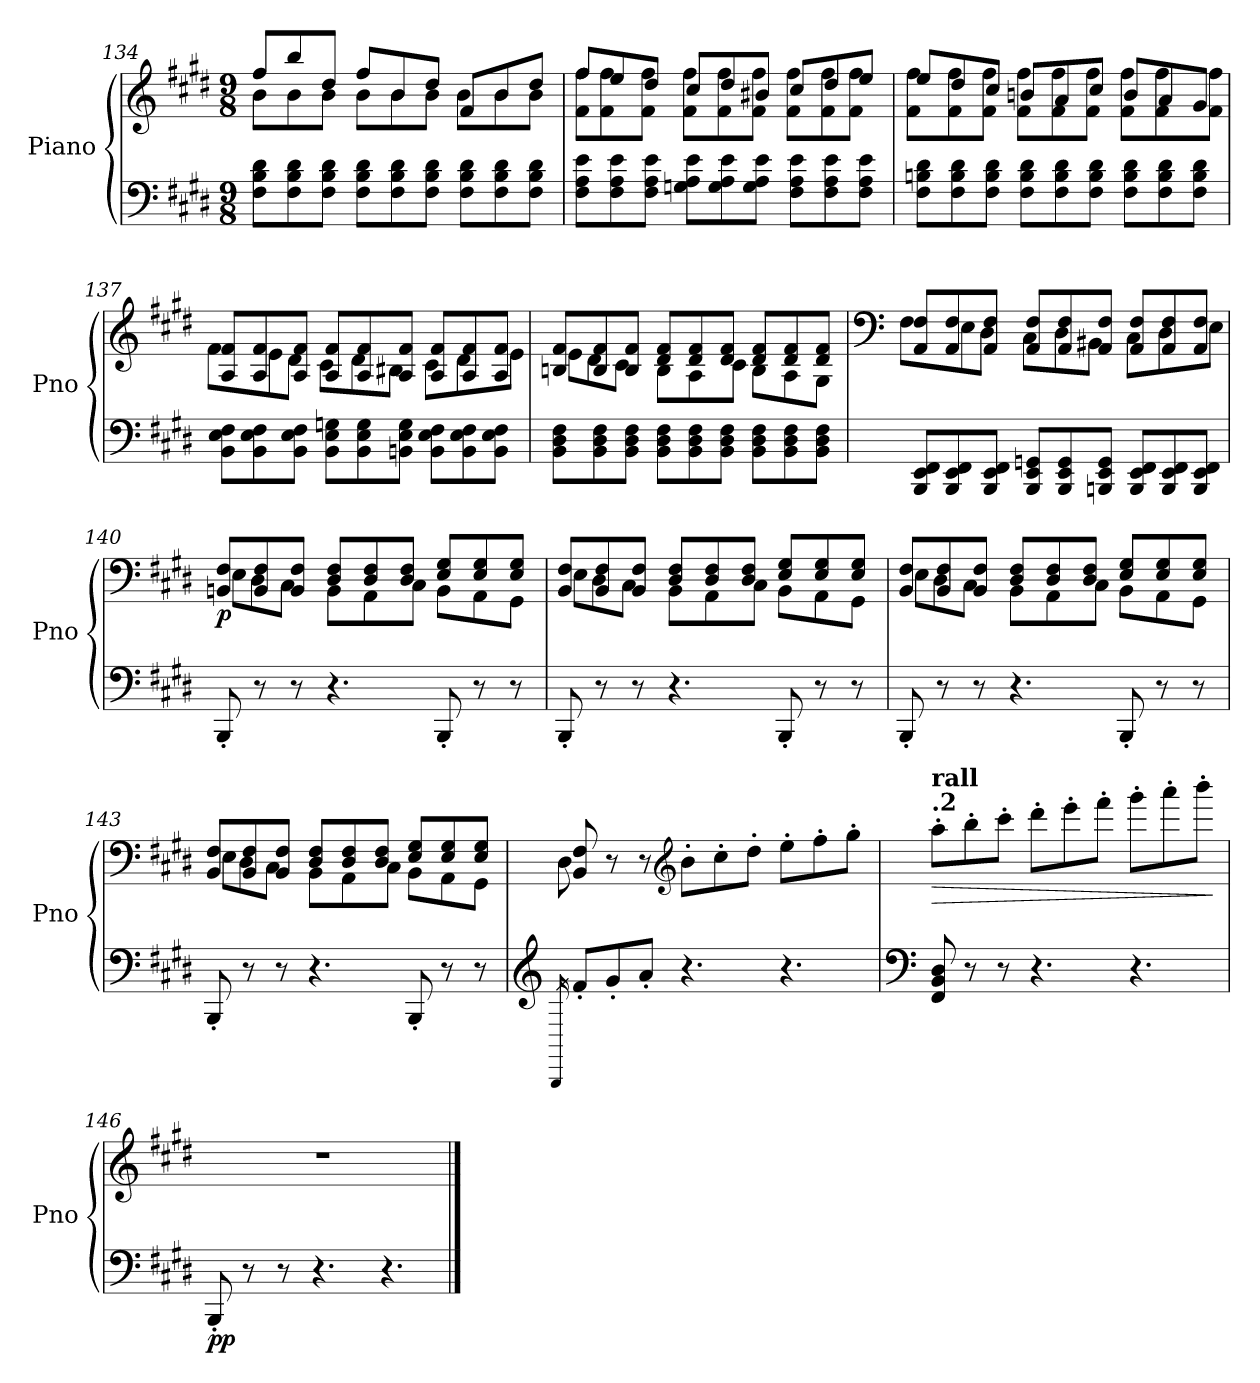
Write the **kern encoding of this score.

**kern	**kern	**dynam
*part1	*part1	*part1
*staff2	*staff1	*staff1/2
*I"Piano	*	*
*I'Pno	*	*
!!LO:PB:g=z
*clefF4	*clefG2	*
*k[f#c#g#d#]	*k[f#c#g#d#]	*
*E:	*E:	*
*M9/8	*M9/8	*
=134	=134	=134
*	*^	*
8F#\ 8B\ 8d#\L	8ff#/L	8b\L	.
8F#\ 8B\ 8d#\	8bb/	8b\	.
8F#\ 8B\ 8d#\J	8dd#/J	8b\J	.
8F#\ 8B\ 8d#\L	8ff#/L	8b\L	.
8F#\ 8B\ 8d#\	8b/	8b\	.
8F#\ 8B\ 8d#\J	8dd#/J	8b\J	.
8F#\ 8B\ 8d#\L	8f#/L	8b\L	.
8F#\ 8B\ 8d#\	8b/	8b\	.
8F#\ 8B\ 8d#\J	8dd#/J	8b\J	.
=135	=135	=135	=135
8F#\ 8A\ 8e\L	8ff#/L	8f#\ 8ff#\L	.
8F#\ 8A\ 8e\	8ee/	8f#\ 8ff#\	.
8F#\ 8A\ 8e\J	8dd#/J	8f#\ 8ff#\J	.
8Gn\ 8A\ 8e\L	8cc#/L	8f#\ 8ff#\L	.
8G\ 8A\ 8e\	8dd#/	8f#\ 8ff#\	.
8G\ 8A\ 8e\J	8b#X/J	8f#\ 8ff#\J	.
8F#\ 8A\ 8e\L	8cc#/L	8f#\ 8ff#\L	.
8F#\ 8A\ 8e\	8dd#/	8f#\ 8ff#\	.
8F#\ 8A\ 8e\J	8ee/J	8f#\ 8ff#\J	.
!!LO:LB:g=z	!!
=136	=136	=136	=136
8F#\ 8Bni\ 8d#\L	8ee/L	8f#\ 8ff#\L	.
8F#\ 8B\ 8d#\	8dd#/	8f#\ 8ff#\	.
8F#\ 8B\ 8d#\J	8cc#/J	8f#\ 8ff#\J	.
8F#\ 8B\ 8d#\L	8bni/L	8f#\ 8ff#\L	.
8F#\ 8B\ 8d#\	8a/	8f#\ 8ff#\	.
8F#\ 8B\ 8d#\J	8cc#/J	8f#\ 8ff#\J	.
8F#\ 8B\ 8d#\L	8b/L	8f#\ 8ff#\L	.
8F#\ 8B\ 8d#\	8a/	8f#\ 8ff#\	.
8F#\ 8B\ 8d#\J	8g#i/J	8f#\ 8ff#\J	.
=137	=137	=137	=137
8BB\ 8E\ 8F#\L	8A/ 8f#/L	8f#\L	.
8BB\ 8E\ 8F#\	8A/ 8f#/	8e\	.
8BB\ 8E\ 8F#\J	8A/ 8f#/J	8d#\J	.
8BB\ 8E\ 8Gn\L	8A/ 8f#/L	8c#\L	.
8BB\ 8E\ 8G\	8A/ 8f#/	8d#\	.
8BBn\ 8E\ 8G\J	8A/ 8f#/J	8B#X\J	.
8BB\ 8E\ 8F#\L	8A/ 8f#/L	8c#\L	.
8BB\ 8E\ 8F#\	8A/ 8f#/	8d#\	.
8BB\ 8E\ 8F#\J	8A/ 8f#/J	8e\J	.
!!LO:LB:g=z	!!
=138	=138	=138	=138
8BB\ 8D#\ 8F#\L	8Bni/ 8f#/L	8e\L	.
8BB\ 8D#\ 8F#\	8B/ 8f#/	8d#\	.
8BB\ 8D#\ 8F#\J	8B/ 8f#/J	8c#\J	.
8BB\ 8D#\ 8F#\L	8d#/ 8f#/L	8B\L	.
8BB\ 8D#\ 8F#\	8d#/ 8f#/	8A\	.
8BB\ 8D#\ 8F#\J	8d#/ 8f#/J	8c#\J	.
8BB\ 8D#\ 8F#\L	8d#/ 8f#/L	8B\L	.
8BB\ 8D#\ 8F#\	8d#/ 8f#/	8A\	.
8BB\ 8D#\ 8F#\J	8d#/ 8f#/J	8G#i\J	.
=139	=139	=139	=139
*	*clefF4	*	*
8BBB/ 8EE/ 8FF#/L	8AA/ 8F#/L	8F#\L	.
8BBB/ 8EE/ 8FF#/	8AA/ 8F#/	8E\	.
8BBB/ 8EE/ 8FF#/J	8AA/ 8F#/J	8D#\J	.
8BBB/ 8EE/ 8GGn/L	8AA/ 8F#/L	8C#\L	.
8BBB/ 8EE/ 8GG/	8AA/ 8F#/	8D#\	.
8BBBn/ 8EE/ 8GG/J	8AA/ 8F#/J	8BB#X\J	.
8BBB/ 8EE/ 8FF#/L	8AA/ 8F#/L	8C#\L	.
8BBB/ 8EE/ 8FF#/	8AA/ 8F#/	8D#\	.
8BBB/ 8EE/ 8FF#/J	8AA/ 8F#/J	8E\J	.
!!LO:LB:g=z	!!
=140	=140	=140	=140
!	!	!	!LO:DY:b
8BBB'/	8BBni/ 8F#/L	8E\L	p
8r	8BB/ 8F#/	8D#\	.
8r	8BB/ 8F#/J	8C#\J	.
4.r	8D#/ 8F#/L	8BB\L	.
.	8D#/ 8F#/	8AA\	.
.	8D#/ 8F#/J	8C#\J	.
8BBB'/	8E/ 8G#i/L	8BB\L	.
8r	8E/ 8G#/	8AA\	.
8r	8E/ 8G#/J	8GG#i\J	.
=141	=141	=141	=141
8BBB'/	8BB/ 8F#/L	8E\L	.
8r	8BB/ 8F#/	8D#\	.
8r	8BB/ 8F#/J	8C#\J	.
4.r	8D#/ 8F#/L	8BB\L	.
.	8D#/ 8F#/	8AA\	.
.	8D#/ 8F#/J	8C#\J	.
8BBB'/	8E/ 8G#/L	8BB\L	.
8r	8E/ 8G#/	8AA\	.
8r	8E/ 8G#/J	8GG#\J	.
!!LO:LB:g=z	!!
=142	=142	=142	=142
8BBB'/	8BB/ 8F#/L	8E\L	.
8r	8BB/ 8F#/	8D#\	.
8r	8BB/ 8F#/J	8C#\J	.
4.r	8D#/ 8F#/L	8BB\L	.
.	8D#/ 8F#/	8AA\	.
.	8D#/ 8F#/J	8C#\J	.
8BBB'/	8E/ 8G#/L	8BB\L	.
8r	8E/ 8G#/	8AA\	.
8r	8E/ 8G#/J	8GG#\J	.
=143	=143	=143	=143
8BBB'/	8BB/ 8F#/L	8E\L	.
8r	8BB/ 8F#/	8D#\	.
8r	8BB/ 8F#/J	8C#\J	.
4.r	8D#/ 8F#/L	8BB\L	.
.	8D#/ 8F#/	8AA\	.
.	8D#/ 8F#/J	8C#\J	.
8BBB'/	8E/ 8G#/L	8BB\L	.
8r	8E/ 8G#/	8AA\	.
8r	8E/ 8G#/J	8GG#\J	.
!!LO:LB:g=z	!!
=144	=144	=144	=144
*clefG2	*	*	*
16qBBB/	.	.	.
8f#'/L	8BB/ 8F#/	8D#\	.
8g#'/	8r	1ryy	.
8a'/J	8r	.	.
*	*clefG2	*	*
4.r	8b'\L	.	.
.	8cc#'\	.	.
.	8dd#'\J	.	.
4.r	8ee'\L	.	.
.	8ff#'\	.	.
.	8gg#'\J	.	.
*	*v	*v	*
=145	=145	=145
*clefF4	*	*
*	*MM142	*
!	!LO:TX:a:B:t=.2	!
!	!LO:TX:a:B:t=rall	!
!	!	!LO:HP:b
8FF#/ 8BB/ 8D#/	8aa'\L	>
8r	8bb'\	.
8r	8ccc#'\J	.
4.r	8ddd#'\L	.
.	8eee'\	.
.	8fff#'\J	.
4.r	8ggg#'\L	.
.	8aaa'\	.
.	8bbb'\J	.
.	.	]
=146	=146	=146
!	!	!LO:DY:b=2
8BBB'/	8%9r	pp
8r	.	.
8r	.	.
4.r	.	.
4.r	.	.
==	==	==
*-	*-	*-
